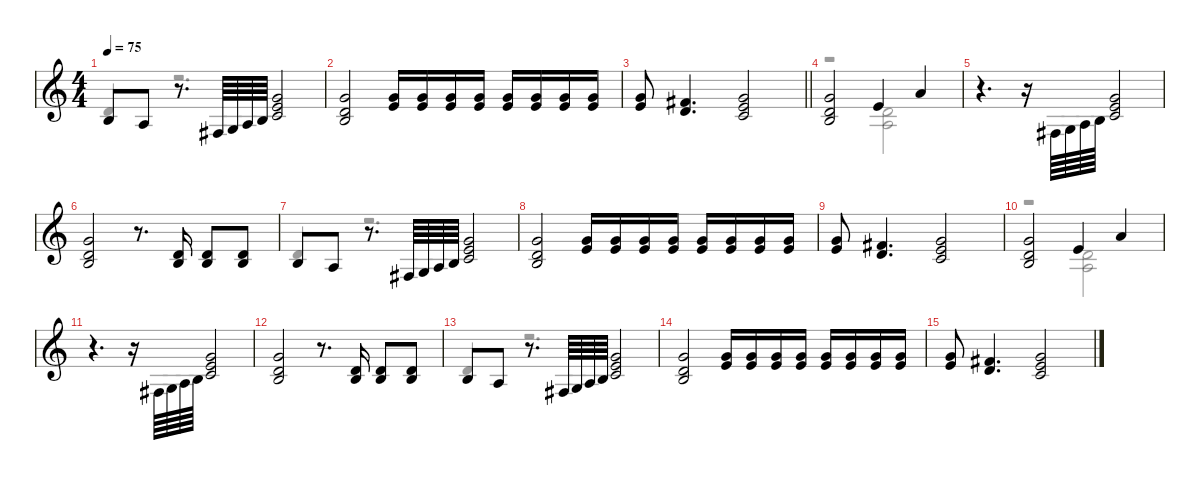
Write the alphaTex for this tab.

\defaultSystemsLayout 4
\hideDynamics
\bracketExtendMode nobrackets
\singleTrackTrackNamePolicy hidden
\multiTrackTrackNamePolicy hidden
\otherSystemsTrackNameOrientation horizontal
\track ("John Paul Jones (Orgão)" "org.") {instrument drawbarorgan}
\staff {score}
\tuning (E4 B3 G3 D3 A2 E2 B1)
\voice
\ts (4 4)
\tempo 75
\clef g2
\ks c
0.2.8{dy f beam Up} 2.3.8{beam Up} r.8{d beam Up} 4.4{acc #}.64{beam Up} 0.3.64{beam Up} 2.3.64{beam Up} 0.2.64{beam Up} (0.1 1.2 12.3).2{beam Up} |
(3.1 0.2 7.3).2{beam Up} (0.1 8.2).16{beam Up} (0.1 8.2).16{beam Up} (0.1 8.2).16{beam Up} (0.1 8.2).16{beam Up} (0.1 8.2).16{beam Up} (0.1 8.2).16{beam Up} (0.1 8.2).16{beam Up} (0.1 8.2).16{beam Up} |
\barLineRight lightlight
(0.1 8.2).8{beam Up} (2.1{acc #} 3.2).4{d beam Up} (0.1 1.2 12.3).2{beam Up} |
(3.1 0.2 7.3).2{beam Up} 0.1.4{beam Up} 5.1.4{beam Up} |
r.4{d beam Down} r.16{beam Down} 4.4{acc #}.64{beam Up} 0.3.64{beam Up} 2.3.64{beam Up} 0.2.64{beam Up} (0.1 1.2 12.3).2{beam Up} |
(3.1 0.2 7.3).2{beam Up} r.8{d beam Up} (3.2 4.3).16{beam Up} (0.2 7.3).8{beam Up} (0.2 7.3).8{beam Up} |
0.2.8{beam Up} 2.3.8{beam Up} r.8{d beam Up} 4.4{acc #}.64{beam Up} 0.3.64{beam Up} 2.3.64{beam Up} 0.2.64{beam Up} (0.1 1.2 12.3).2{beam Up} |
(3.1 0.2 7.3).2{beam Up} (0.1 8.2).16{beam Up} (0.1 8.2).16{beam Up} (0.1 8.2).16{beam Up} (0.1 8.2).16{beam Up} (0.1 8.2).16{beam Up} (0.1 8.2).16{beam Up} (0.1 8.2).16{beam Up} (0.1 8.2).16{beam Up} |
(0.1 8.2).8{beam Up} (2.1{acc #} 3.2).4{d beam Up} (0.1 1.2 12.3).2{beam Up} |
(3.1 0.2 7.3).2{beam Up} 0.1.4{beam Up} 5.1.4{beam Up} |
r.4{d beam Down} r.16{beam Down} 4.4{acc #}.64{beam Up} 0.3.64{beam Up} 2.3.64{beam Up} 0.2.64{beam Up} (0.1 1.2 12.3).2{beam Up} |
(3.1 0.2 7.3).2{beam Up} r.8{d beam Up} (3.2 4.3).16{beam Up} (0.2 7.3).8{beam Up} (0.2 7.3).8{beam Up} |
0.2.8{beam Up} 2.3.8{beam Up} r.8{d beam Up} 4.4{acc #}.64{beam Up} 0.3.64{beam Up} 2.3.64{beam Up} 0.2.64{beam Up} (0.1 1.2 12.3).2{beam Up} |
(3.1 0.2 7.3).2{beam Up} (0.1 8.2).16{beam Up} (0.1 8.2).16{beam Up} (0.1 8.2).16{beam Up} (0.1 8.2).16{beam Up} (0.1 8.2).16{beam Up} (0.1 8.2).16{beam Up} (0.1 8.2).16{beam Up} (0.1 8.2).16{beam Up} |
(0.1 8.2).8{beam Up} (2.1{acc #} 3.2).4{d beam Up} (0.1 1.2 12.3).2{beam Up}
\voice
\clef g2
\ottava regular
\simile none
\ks c
3.2.4{dy f beam Up} r.2{d beam Down} |
|
\barLineRight lightlight
|
r.2{beam Down} (3.2 2.3).2{beam Down} |
|
|
3.2.4{beam Up} r.2{d beam Down} |
|
|
r.2{beam Down} (3.2 2.3).2{beam Down} |
|
|
3.2.4{beam Up} r.2{d beam Down} |
|
